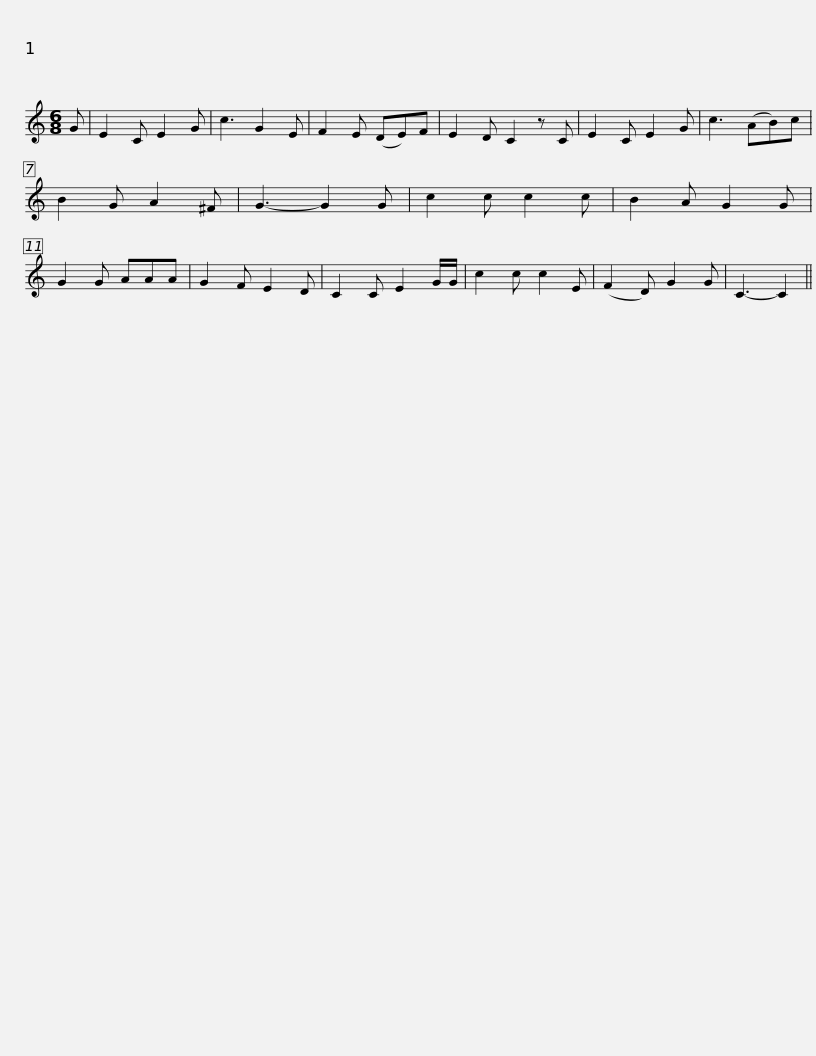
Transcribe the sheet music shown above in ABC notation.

X:1
L:1/8
M:6/8
I:linebreak $
K:C
V:1 treble
V:1
 G | E2 C E2 G | c3 G2 E | F2 E (DE)F | E2 D C2 z C | %5
 E2 C E2 G | c3 (AB)c | B2 G A2 ^F | G3- G2 G |$ c2 c c2 c | %10
 B2 A G2 G | G2 G AAA | G2 F E2 D | C2 C E2 G/G/ | c2 c c2 E | %15
 (F2 D) G2 G | C3- C2 || %17
